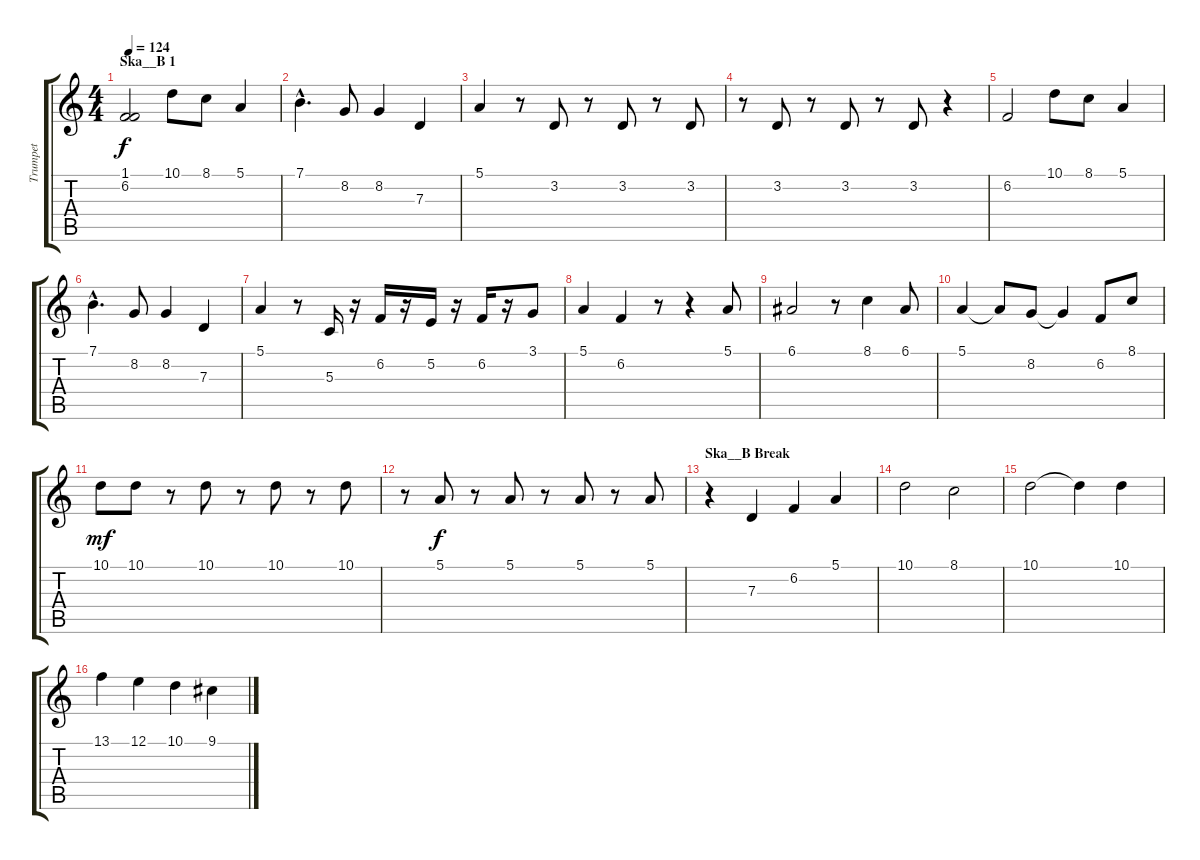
\track ("Trumpet" "Trumpet") {instrument trumpet}
\staff {score tabs}
\tuning (E4 B3 G3 D3 A2 E2) {hide}
\ts (4 4)
\section ("" "Ska__B 1")
\tempo 124
\clef g2
\ks c
(1.1 6.2).2{dy f} 10.1.8 8.1.8 5.1.4 |
7.1{hac}.4{d} 8.2.8 8.2.4 7.3.4 |
5.1.4 r.8 3.2.8 r.8 3.2.8 r.8 3.2.8 |
r.8 3.2.8 r.8 3.2.8 r.8 3.2.8 r.4 |
6.2.2 10.1.8 8.1.8 5.1.4 |
7.1{hac}.4{d} 8.2.8 8.2.4 7.3.4 |
5.1.4 r.8 5.3.16 r.16 6.2.16 r.16 5.2.16 r.16 6.2.16 r.16 3.1.8 |
5.1.4 6.2.4 r.8 r.4 5.1.8 |
6.1.2 r.8 8.1.4 6.1.8 |
5.1.4 5.1{t}.8 8.2.8 8.2{t}.4 6.2.8 8.1.8 |
10.1.8{dy mf} 10.1.8 r.8 10.1.8 r.8 10.1.8 r.8 10.1.8 |
r.8 5.1.8{dy f} r.8 5.1.8 r.8 5.1.8 r.8 5.1.8 |
\section ("" "Ska__B Break")
r.4 7.3.4 6.2.4 5.1.4 |
10.1.2 8.1.2 |
10.1.2 10.1{t}.4 10.1.4 |
13.1.4 12.1.4 10.1.4 9.1.4
